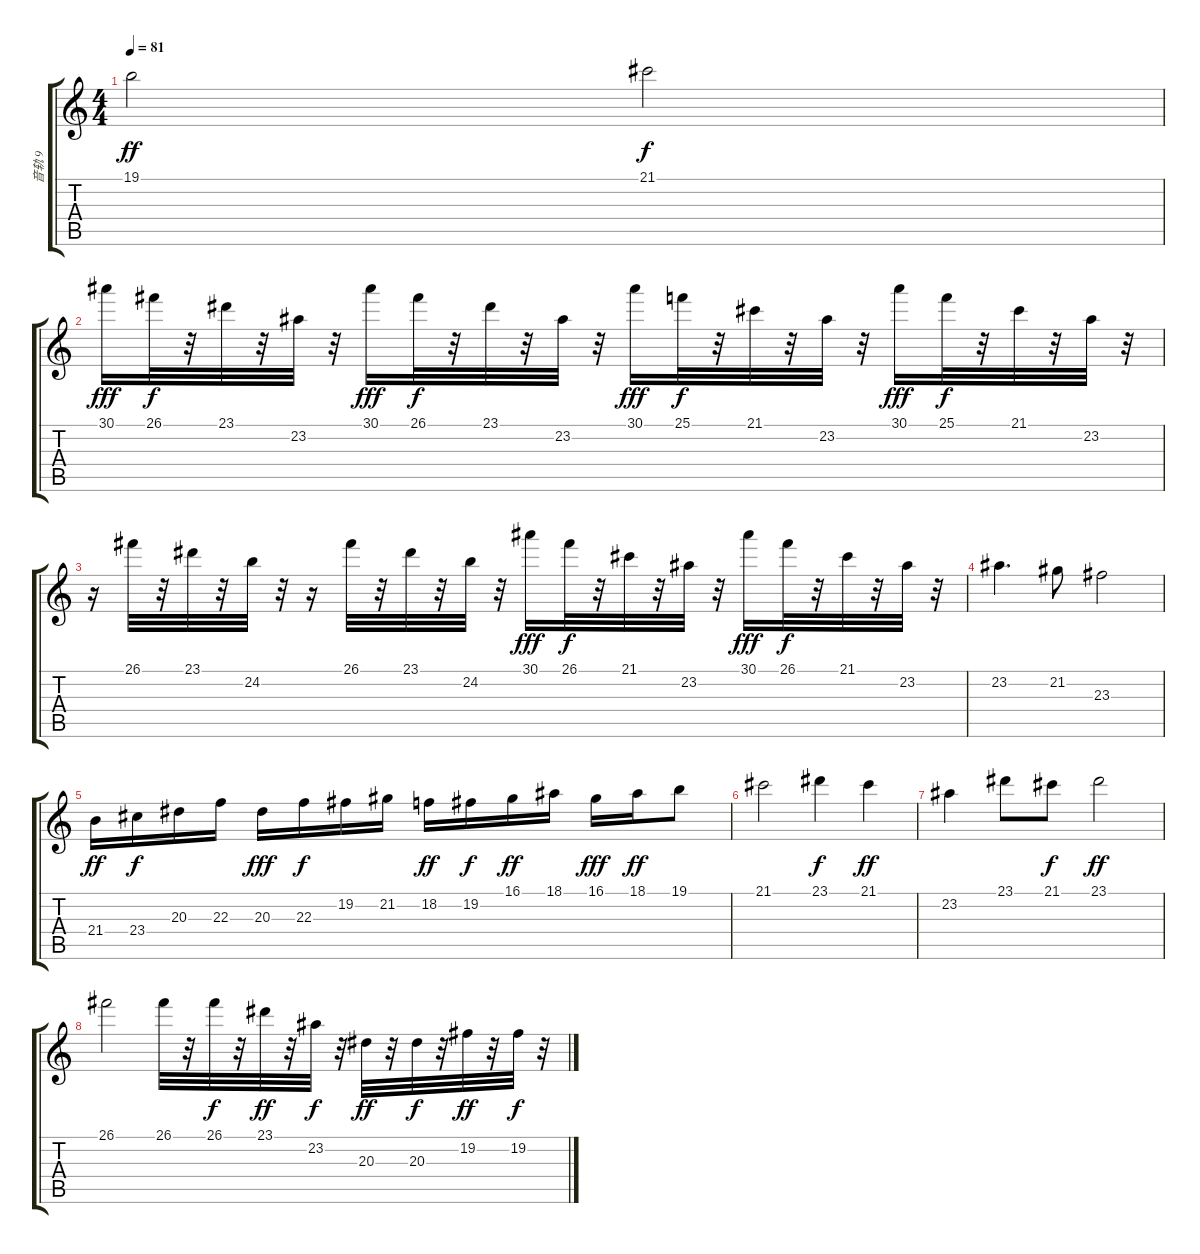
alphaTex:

\track ("音轨 9" "音轨 9") {instrument stringensemble1}
\staff {score tabs}
\tuning (E4 B3 G3 D3 A2 E2) {hide}
\ts (4 4)
\tempo 81
\clef g2
\ks c
19.1.2{dy ff} 21.1.2{dy f} |
30.1.16{dy fff} 26.1.32{dy f} r.32 23.1.32 r.32 23.2.32 r.32 30.1.16{dy fff} 26.1.32{dy f} r.32 23.1.32 r.32 23.2.32 r.32 30.1.16{dy fff} 25.1.32{dy f} r.32 21.1.32 r.32 23.2.32 r.32 30.1.16{dy fff} 25.1.32{dy f} r.32 21.1.32 r.32 23.2.32 r.32 |
r.16 26.1.32 r.32 23.1.32 r.32 24.2.32 r.32 r.16 26.1.32 r.32 23.1.32 r.32 24.2.32 r.32 30.1.16{dy fff} 26.1.32{dy f} r.32 21.1.32 r.32 23.2.32 r.32 30.1.16{dy fff} 26.1.32{dy f} r.32 21.1.32 r.32 23.2.32 r.32 |
23.2.4{d} 21.2.8 23.3.2 |
21.4.16{dy ff} 23.4.16{dy f} 20.3.16 22.3.16 20.3.16{dy fff} 22.3.16{dy f} 19.2.16 21.2.16 18.2.16{dy ff} 19.2.16{dy f} 16.1.16{dy ff} 18.1.16 16.1.16{dy fff} 18.1.16{dy ff} 19.1.8 |
21.1.2 23.1.4{dy f} 21.1.4{dy ff} |
23.2.4 23.1.8 21.1.8{dy f} 23.1.2{dy ff} |
26.1.2 26.1.32 r.32 26.1.32{dy f} r.32 23.1.32{dy ff} r.32 23.2.32{dy f} r.32 20.3.32{dy ff} r.32 20.3.32{dy f} r.32 19.2.32{dy ff} r.32 19.2.32{dy f} r.32
